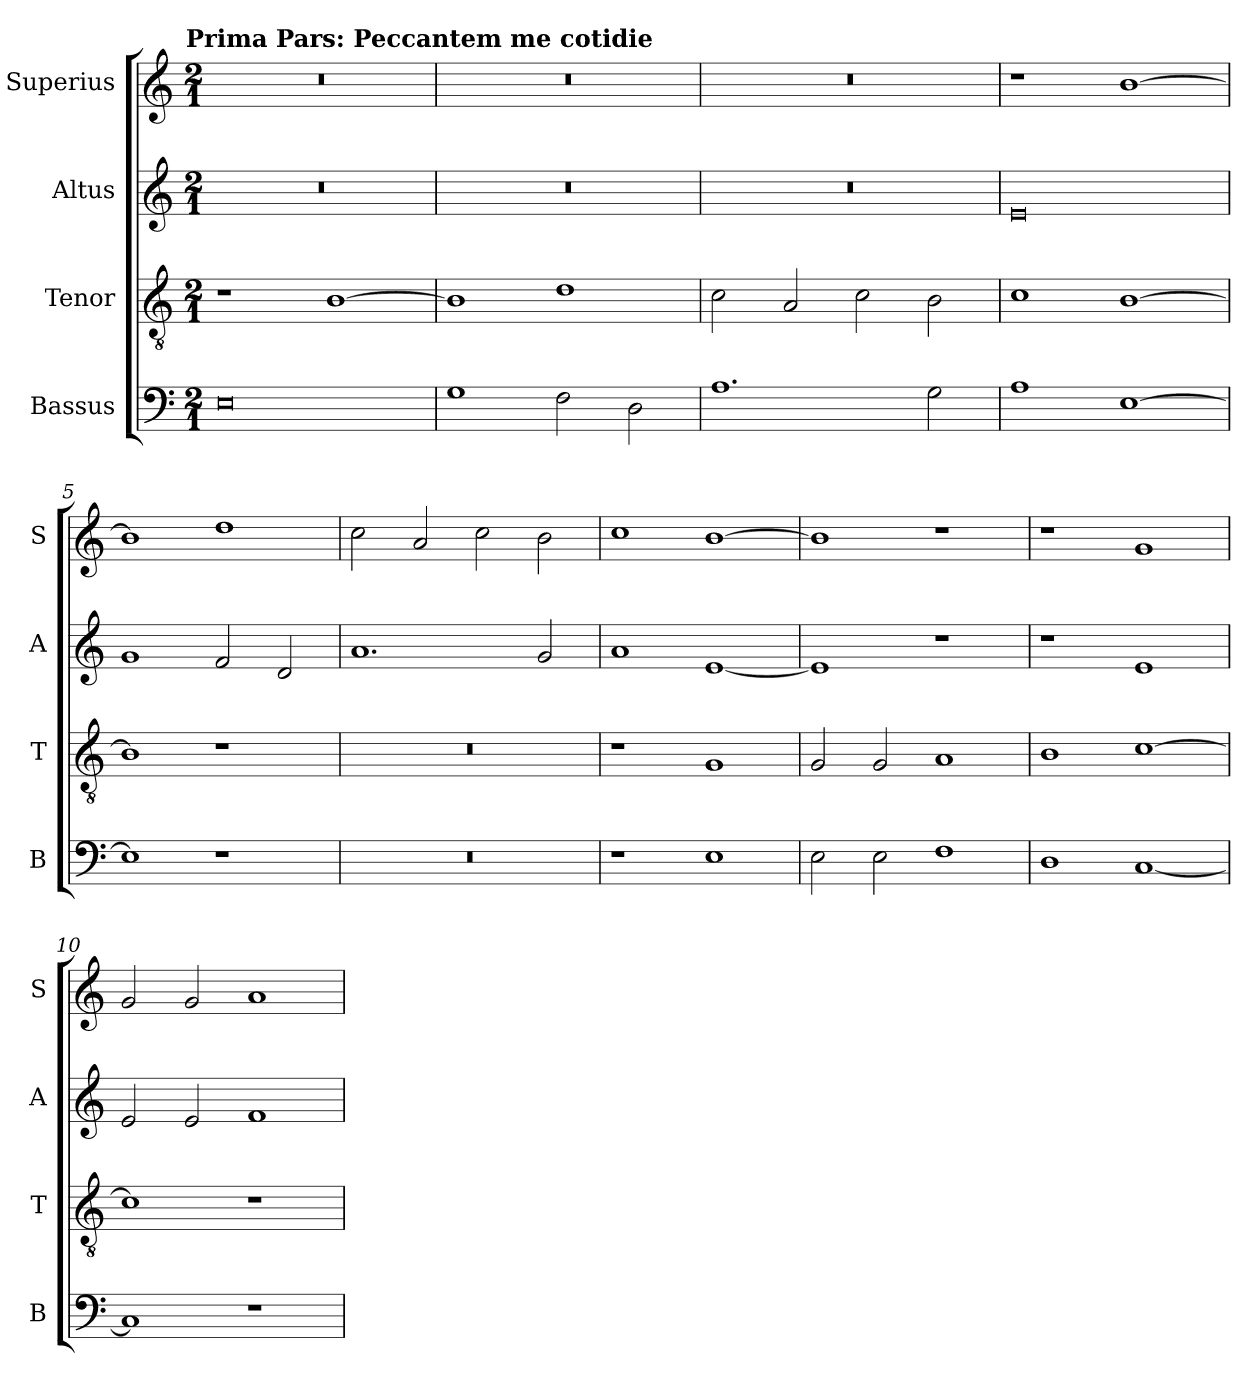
**kern	**kern	**kern	**kern
*part4	*part3	*part2	*part1
*staff4	*staff3	*staff2	*staff1
*I"Bassus	*I"Tenor	*I"Altus	*I"Superius
*I'B	*I'T	*I'A	*I'S
*clefF4	*clefGv2	*clefG2	*clefG2
*k[]	*k[]	*k[]	*k[]
*C:	*C:	*C:	*C:
!!LO:TX:omd:t=Prima Pars&colon; Peccantem me cotidie
*M2/1	*M2/1	*M2/1	*M2/1
=1	=1	=1	=1
0E	1r	0r	0r
.	[1B	.	.
=2	=2	=2	=2
1G	1B]	0r	0r
2F	1d	.	.
2D	.	.	.
=3	=3	=3	=3
1.A	2c	0r	0r
.	2A	.	.
.	2c	.	.
2G	2B	.	.
=4	=4	=4	=4
1A	1c	0e	1r
[1E	[1B	.	[1b
=5	=5	=5	=5
1E]	1B]	1g	1b]
1r	1r	2f	1dd
.	.	2d	.
=6	=6	=6	=6
0r	0r	1.a	2cc
.	.	.	2a
.	.	.	2cc
.	.	2g	2b
=7	=7	=7	=7
1r	1r	1a	1cc
1E	1G	[1e	[1b
=8	=8	=8	=8
2E	2G	1e]	1b]
2E	2G	.	.
1F	1A	1r	1r
=9	=9	=9	=9
1D	1B	1r	1r
[1C	[1c	1e	1g
=10	=10	=10	=10
1C]	1c]	2e	2g
.	.	2e	2g
1r	1r	1f	1a
=	=	=	=
*-	*-	*-	*-
